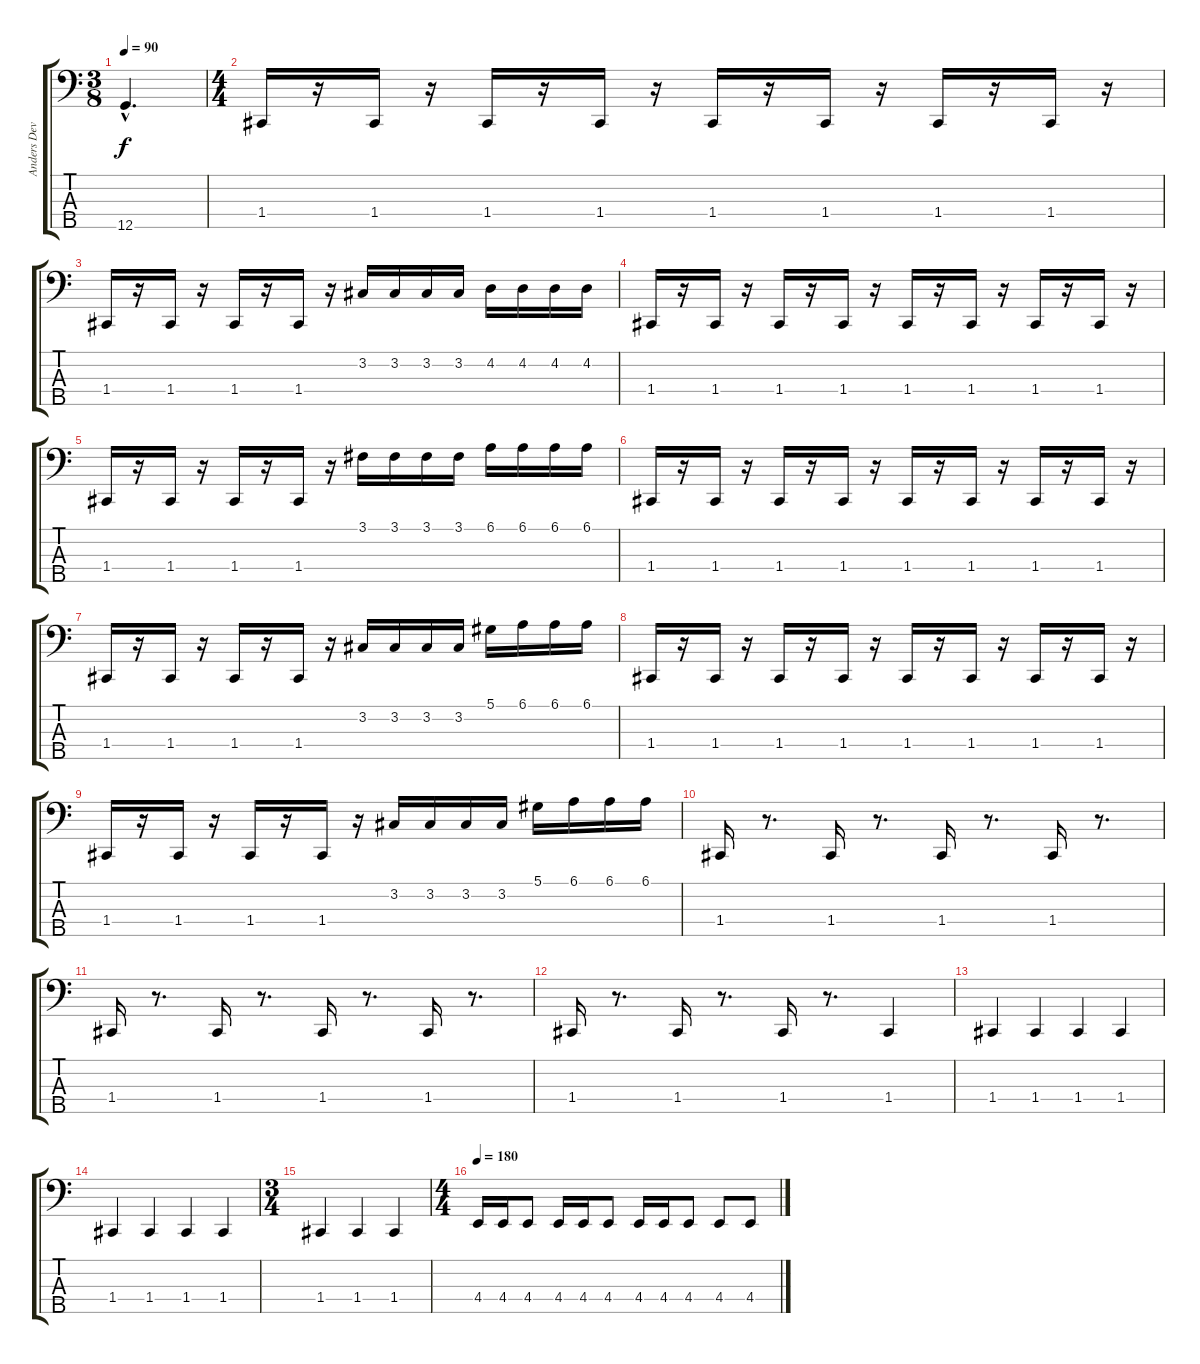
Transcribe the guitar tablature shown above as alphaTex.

\track ("Anders Devillian Lindgrén - bass  " "Anders Dev") {instrument electricbasspick}
\staff {score tabs}
\tuning (Eb2 Bb1 F1 C1 G0) {hide}
\ts (3 8)
\tempo 90
\clef f4
\ks c
12.5{hac t}.4{d dy f} |
\ts (4 4)
1.4.16 r.16 1.4.16 r.16 1.4.16 r.16 1.4.16 r.16 1.4.16 r.16 1.4.16 r.16 1.4.16 r.16 1.4.16 r.16 |
1.4.16 r.16 1.4.16 r.16 1.4.16 r.16 1.4.16 r.16 3.2.16 3.2.16 3.2.16 3.2.16 4.2.16 4.2.16 4.2.16 4.2.16 |
1.4.16 r.16 1.4.16 r.16 1.4.16 r.16 1.4.16 r.16 1.4.16 r.16 1.4.16 r.16 1.4.16 r.16 1.4.16 r.16 |
1.4.16 r.16 1.4.16 r.16 1.4.16 r.16 1.4.16 r.16 3.1.16 3.1.16 3.1.16 3.1.16 6.1.16 6.1.16 6.1.16 6.1.16 |
1.4.16 r.16 1.4.16 r.16 1.4.16 r.16 1.4.16 r.16 1.4.16 r.16 1.4.16 r.16 1.4.16 r.16 1.4.16 r.16 |
1.4.16 r.16 1.4.16 r.16 1.4.16 r.16 1.4.16 r.16 3.2.16 3.2.16 3.2.16 3.2.16 5.1.16 6.1.16 6.1.16 6.1.16 |
1.4.16 r.16 1.4.16 r.16 1.4.16 r.16 1.4.16 r.16 1.4.16 r.16 1.4.16 r.16 1.4.16 r.16 1.4.16 r.16 |
1.4.16 r.16 1.4.16 r.16 1.4.16 r.16 1.4.16 r.16 3.2.16 3.2.16 3.2.16 3.2.16 5.1.16 6.1.16 6.1.16 6.1.16 |
1.4.16 r.8{d} 1.4.16 r.8{d} 1.4.16 r.8{d} 1.4.16 r.8{d} |
1.4.16 r.8{d} 1.4.16 r.8{d} 1.4.16 r.8{d} 1.4.16 r.8{d} |
1.4.16 r.8{d} 1.4.16 r.8{d} 1.4.16 r.8{d} 1.4.4 |
1.4.4 1.4.4 1.4.4 1.4.4 |
1.4.4 1.4.4 1.4.4 1.4.4 |
\ts (3 4)
1.4.4 1.4.4 1.4.4 |
\ts (4 4)
\tempo 180
4.4.16 4.4.16 4.4.8 4.4.16 4.4.16 4.4.8 4.4.16 4.4.16 4.4.8 4.4.8 4.4.8
